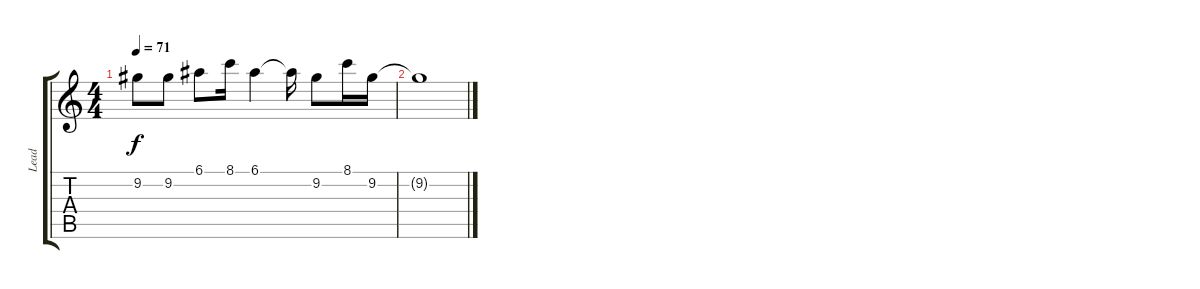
\track ("Lead" "Lead") {instrument electricguitarjazz}
\staff {score tabs}
\tuning (E4 B3 G3 D3 A2 E2) {hide}
\ts (4 4)
\tempo 71
\clef g2
\ks c
9.2{t}.8{dy f} 9.2.8 6.1.8 8.1.16 6.1.4 6.1{t}.16 9.2.8 8.1.16 9.2.16 |
9.2{t}.1
